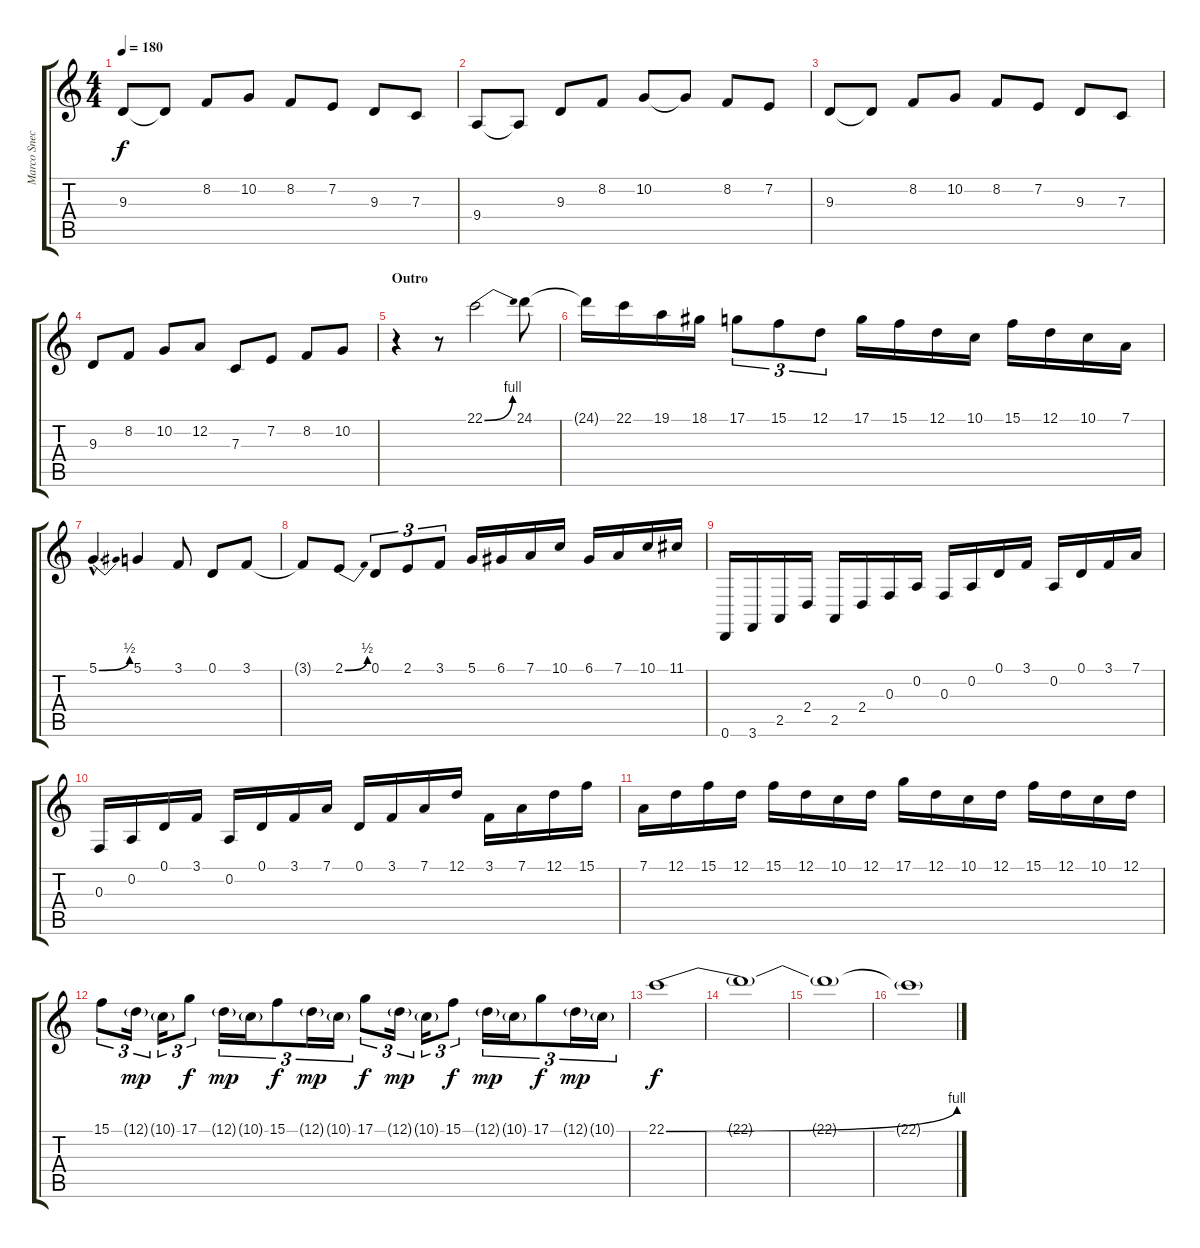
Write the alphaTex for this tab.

\track ("Marco Sneck - Keyboards" "Marco Snec") {instrument lead1square}
\staff {score tabs}
\tuning (D4 A3 F3 C3 G2 D2) {hide}
\ts (4 4)
\tempo 180
\clef g2
\ks c
9.3.8{dy f} 9.3{t}.8 8.2.8 10.2.8 8.2.8 7.2.8 9.3.8 7.3.8 |
9.4.8 9.4{t}.8 9.3.8 8.2.8 10.2.8 10.2{t}.8 8.2.8 7.2.8 |
9.3.8 9.3{t}.8 8.2.8 10.2.8 8.2.8 7.2.8 9.3.8 7.3.8 |
9.3.8 8.2.8 10.2.8 12.2.8 7.3.8 7.2.8 8.2.8 10.2.8 |
\section ("" "Outro")
r.4 r.8 22.1{be (bend 0 0 60 4)}.2{volume 13} 24.1.8 |
24.1{t}.16 22.1.16 19.1.16 18.1.16 17.1.8{tu (3 2)} 15.1.8{tu (3 2)} 12.1.8{tu (3 2)} 17.1.16 15.1.16 12.1.16 10.1.16 15.1.16 12.1.16 10.1.16 7.1.16 |
5.1{be (bend 0 0 60 2) hac}.4{d} 5.1.4 3.1.8 0.1.8 3.1.8 |
3.1{t}.8 2.1{be (bend 0 0 60 2)}.8 0.1.8{tu (3 2)} 2.1.8{tu (3 2)} 3.1.8{tu (3 2)} 5.1.16 6.1.16 7.1.16 10.1.16 6.1.16 7.1.16 10.1.16 11.1.16 |
0.6.16 3.6.16 2.5.16 2.4.16 2.5.16 2.4.16 0.3.16 0.2.16 0.3.16 0.2.16 0.1.16 3.1.16 0.2.16 0.1.16 3.1.16 7.1.16 |
0.3.16 0.2.16 0.1.16 3.1.16 0.2.16 0.1.16 3.1.16 7.1.16 0.1.16 3.1.16 7.1.16 12.1.16 3.1.16 7.1.16 12.1.16 15.1.16 |
7.1.16 12.1.16 15.1.16 12.1.16 15.1.16 12.1.16 10.1.16 12.1.16 17.1.16 12.1.16 10.1.16 12.1.16 15.1.16 12.1.16 10.1.16 12.1.16 |
15.1.8{tu (3 2)} 12.1{g}.16{tu (3 2) dy mp} 10.1{g}.16{tu (3 2)} 17.1.8{tu (3 2) dy f} 12.1{g}.16{tu (3 2) dy mp} 10.1{g}.16{tu (3 2)} 15.1.8{tu (3 2) dy f} 12.1{g}.16{tu (3 2) dy mp} 10.1{g}.16{tu (3 2)} 17.1.8{tu (3 2) dy f} 12.1{g}.16{tu (3 2) dy mp} 10.1{g}.16{tu (3 2)} 15.1.8{tu (3 2) dy f} 12.1{g}.16{tu (3 2) dy mp} 10.1{g}.16{tu (3 2)} 17.1.8{tu (3 2) dy f} 12.1{g}.16{tu (3 2) dy mp} 10.1{g}.16{tu (3 2)} |
22.1{be (bend 0 0 60 4)}.1{dy f volume 0} |
22.1{t}.1 |
22.1{t}.1 |
22.1{t}.1
